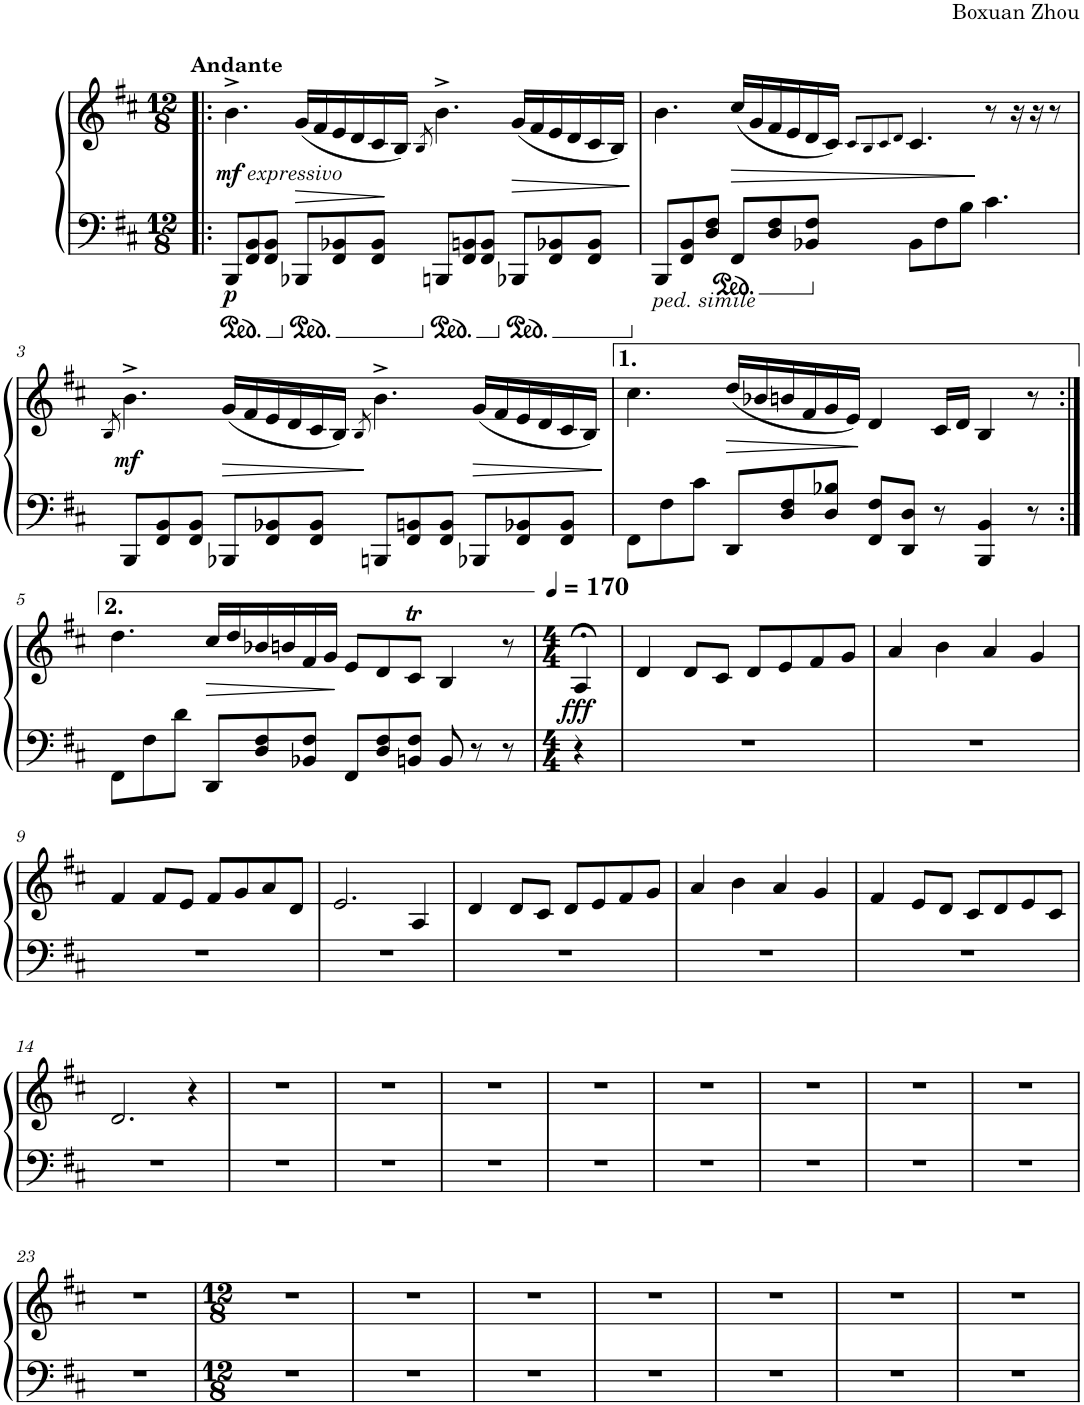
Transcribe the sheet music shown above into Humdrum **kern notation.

**kern	**kern	**dynam
*part1	*part1	*part1
*staff2	*staff1	*staff1/2
*I"Piano	*	*
*I'Pno.	*	*
*clefF4	*clefG2	*
*k[f#c#]	*k[f#c#]	*
*M12/8	*M12/8	*
=1!|:	=1!|:	=1!|:
!	!LO:TX:b:i:t=expressivo	!
!	!LO:TX:a:B:t=Andante	!
!	!	!LO:DY:b=2
!	!	!LO:DY:n=1:b
8BBB/L	4.b^\	p mf
8FF#/ 8BB/	.	.
8FF#/ 8BB/J	.	.
!	!	!LO:HP:b
8BBB-X/L	(16g/LL	>
.	16f#/	.
8FF#/ 8BB-X/	16e/	.
.	16d/	.
8FF#/ 8BB-/J	16c#/	.
.	16B/JJ)	]
.	8qB/	.
8BBBn/L	4.b^\	.
8FF#/ 8BBn/	.	.
8FF#/ 8BB/J	.	.
!	!	!LO:HP:b
8BBB-X/L	(16g/LL	>
.	16f#/	.
8FF#/ 8BB-X/	16e/	.
.	16d/	.
8FF#/ 8BB-/J	16c#/	.
.	16B/JJ)	.
.	.	]
=2	=2	=2
!LO:TX:b:i:t=ped. simile	!	!
8BBB/L	4.b\	.
8FF#/ 8BB/	.	.
8D/ 8F#/J	.	.
!	!	!LO:HP:b
8FF#/L	(16cc#/LL	>
.	16g/	.
8D/ 8F#/	16f#/	.
.	16e/	.
8BB-X/ 8F#/J	16d/	.
.	16c#/JJ)	.
.	8qc#/L	.
.	8qB/	.
.	8qc#/	.
.	8qd/J	.
8BB-\L	4.c#/	.
8F#\	.	.
8B\J	.	.
4.c#\	8r	]
.	16r	.
.	16r	.
.	8r	.
!!LO:LB:g=z
=3	=3	=3
.	8qB/	.
!	!	!LO:DY:b
8BBB/L	4.b^\	mf
8FF#/ 8BB/	.	.
8FF#/ 8BB/J	.	.
!	!	!LO:HP:b
8BBB-X/L	(16g/LL	>
.	16f#/	.
8FF#/ 8BB-X/	16e/	.
.	16d/	.
8FF#/ 8BB-/J	16c#/	.
.	16B/JJ)	.
.	8qB/	.
8BBBn/L	4.b^\	]
8FF#/ 8BBn/	.	.
8FF#/ 8BB/J	.	.
!	!	!LO:HP:b
8BBB-X/L	(16g/LL	>
.	16f#/	.
8FF#/ 8BB-X/	16e/	.
.	16d/	.
8FF#/ 8BB-/J	16c#/	.
.	16B/JJ)	.
.	.	]
=4	=4	=4
8FF#\L	4.cc#\	.
8F#\	.	.
8c#\J	.	.
!	!	!LO:HP:b
8DD/L	(16dd/LL	>
.	16b-X/	.
8D/ 8F#/	16bn/	.
.	16f#/	.
8D/ 8B-X/J	16g/	.
.	16e/JJ)	.
8FF#/ 8F#/L	4d/	]
8DD/ 8D/J	.	.
8r	16c#/LL	.
.	16d/JJ	.
4BBB/ 4BB/	4B/	.
8r	8r	.
!!LO:LB:g=z
=5:|!	=5:|!	=5:|!
8FF#\L	4.dd\	.
8F#\	.	.
8d\J	.	.
!	!	!LO:HP:b
8DD/L	16cc#/LL	>
.	16dd/	.
8D/ 8F#/	16b-X/	.
.	16bn/	.
8BB-X/ 8F#/J	16f#/	.
.	16g/JJ	.
8FF#/L	8e/L	]
8D/ 8F#/	8d/	.
8BBn/ 8F#/J	8c#t/J	.
8BB/	4B/	.
8r	.	.
8r	8r	.
=6	=6	=6
*M4/4	*M4/4	*
*	*MM170	*
!	!	!LO:DY:b
4r	4A;</	fff
=7	=7	=7
1r	4d/	.
.	8d/L	.
.	8c#/J	.
.	8d/L	.
.	8e/	.
.	8f#/	.
.	8g/J	.
=8	=8	=8
1r	4a/	.
.	4b\	.
.	4a/	.
.	4g/	.
!!LO:LB:g=z
=9	=9	=9
1r	4f#/	.
.	8f#/L	.
.	8e/J	.
.	8f#/L	.
.	8g/	.
.	8a/	.
.	8d/J	.
=10	=10	=10
1r	2.e/	.
.	4A/	.
=11	=11	=11
1r	4d/	.
.	8d/L	.
.	8c#/J	.
.	8d/L	.
.	8e/	.
.	8f#/	.
.	8g/J	.
=12	=12	=12
1r	4a/	.
.	4b\	.
.	4a/	.
.	4g/	.
=13	=13	=13
1r	4f#/	.
.	8e/L	.
.	8d/J	.
.	8c#/L	.
.	8d/	.
.	8e/	.
.	8c#/J	.
!!LO:LB:g=z
=14	=14	=14
1r	2.d/	.
.	4r	.
=15	=15	=15
1r	1r	.
=16	=16	=16
1r	1r	.
=17	=17	=17
1r	1r	.
=18	=18	=18
1r	1r	.
=19	=19	=19
1r	1r	.
=20	=20	=20
1r	1r	.
=21	=21	=21
1r	1r	.
=22	=22	=22
1r	1r	.
!!LO:LB:g=z
=23	=23	=23
1r	1r	.
=24	=24	=24
*M12/8	*M12/8	*
1.r	1.r	.
=25	=25	=25
1.r	1.r	.
=26	=26	=26
1.r	1.r	.
=27	=27	=27
1.r	1.r	.
=28	=28	=28
1.r	1.r	.
=29	=29	=29
1.r	1.r	.
=30	=30	=30
1.r	1.r	.
=	=	=
*-	*-	*-
